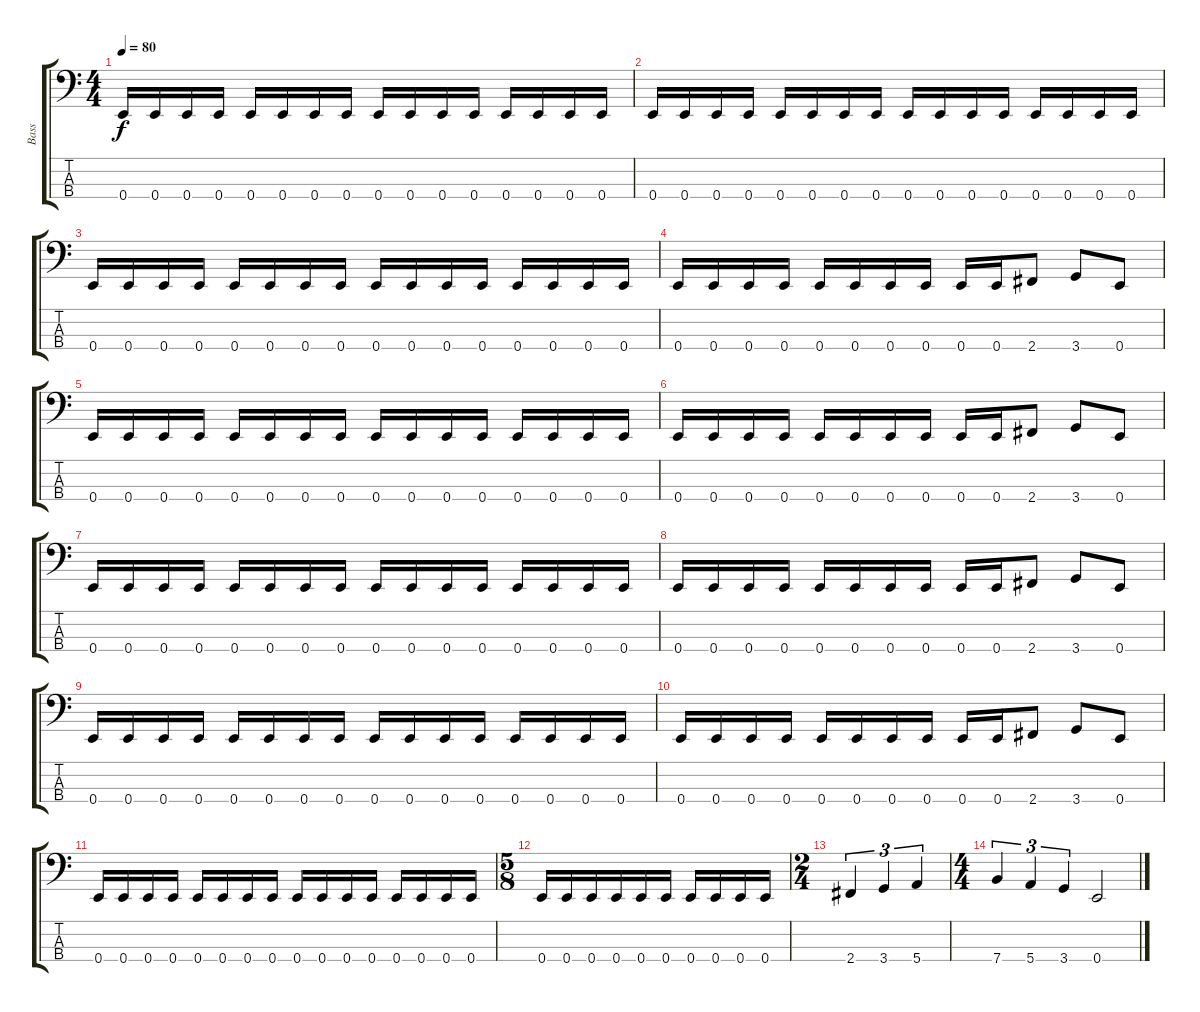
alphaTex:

\track ("Bass" "Bass") {instrument electricbassfinger}
\staff {score tabs}
\tuning (G2 D2 A1 E1) {hide}
\ts (4 4)
\tempo 80
\clef f4
\ks c
0.4.16{dy f} 0.4.16 0.4.16 0.4.16 0.4.16 0.4.16 0.4.16 0.4.16 0.4.16 0.4.16 0.4.16 0.4.16 0.4.16 0.4.16 0.4.16 0.4.16 |
0.4.16 0.4.16 0.4.16 0.4.16 0.4.16 0.4.16 0.4.16 0.4.16 0.4.16 0.4.16 0.4.16 0.4.16 0.4.16 0.4.16 0.4.16 0.4.16 |
0.4.16 0.4.16 0.4.16 0.4.16 0.4.16 0.4.16 0.4.16 0.4.16 0.4.16 0.4.16 0.4.16 0.4.16 0.4.16 0.4.16 0.4.16 0.4.16 |
0.4.16 0.4.16 0.4.16 0.4.16 0.4.16 0.4.16 0.4.16 0.4.16 0.4.16 0.4.16 2.4.8 3.4.8 0.4.8 |
0.4.16 0.4.16 0.4.16 0.4.16 0.4.16 0.4.16 0.4.16 0.4.16 0.4.16 0.4.16 0.4.16 0.4.16 0.4.16 0.4.16 0.4.16 0.4.16 |
0.4.16 0.4.16 0.4.16 0.4.16 0.4.16 0.4.16 0.4.16 0.4.16 0.4.16 0.4.16 2.4.8 3.4.8 0.4.8 |
0.4.16 0.4.16 0.4.16 0.4.16 0.4.16 0.4.16 0.4.16 0.4.16 0.4.16 0.4.16 0.4.16 0.4.16 0.4.16 0.4.16 0.4.16 0.4.16 |
0.4.16 0.4.16 0.4.16 0.4.16 0.4.16 0.4.16 0.4.16 0.4.16 0.4.16 0.4.16 2.4.8 3.4.8 0.4.8 |
0.4.16 0.4.16 0.4.16 0.4.16 0.4.16 0.4.16 0.4.16 0.4.16 0.4.16 0.4.16 0.4.16 0.4.16 0.4.16 0.4.16 0.4.16 0.4.16 |
0.4.16 0.4.16 0.4.16 0.4.16 0.4.16 0.4.16 0.4.16 0.4.16 0.4.16 0.4.16 2.4.8 3.4.8 0.4.8 |
0.4.16 0.4.16 0.4.16 0.4.16 0.4.16 0.4.16 0.4.16 0.4.16 0.4.16 0.4.16 0.4.16 0.4.16 0.4.16 0.4.16 0.4.16 0.4.16 |
\ts (5 8)
0.4.16 0.4.16 0.4.16 0.4.16 0.4.16 0.4.16 0.4.16 0.4.16 0.4.16 0.4.16 |
\ts (2 4)
2.4.4{tu (3 2)} 3.4.4{tu (3 2)} 5.4.4{tu (3 2)} |
\ts (4 4)
7.4.4{tu (3 2)} 5.4.4{tu (3 2)} 3.4.4{tu (3 2)} 0.4.2
